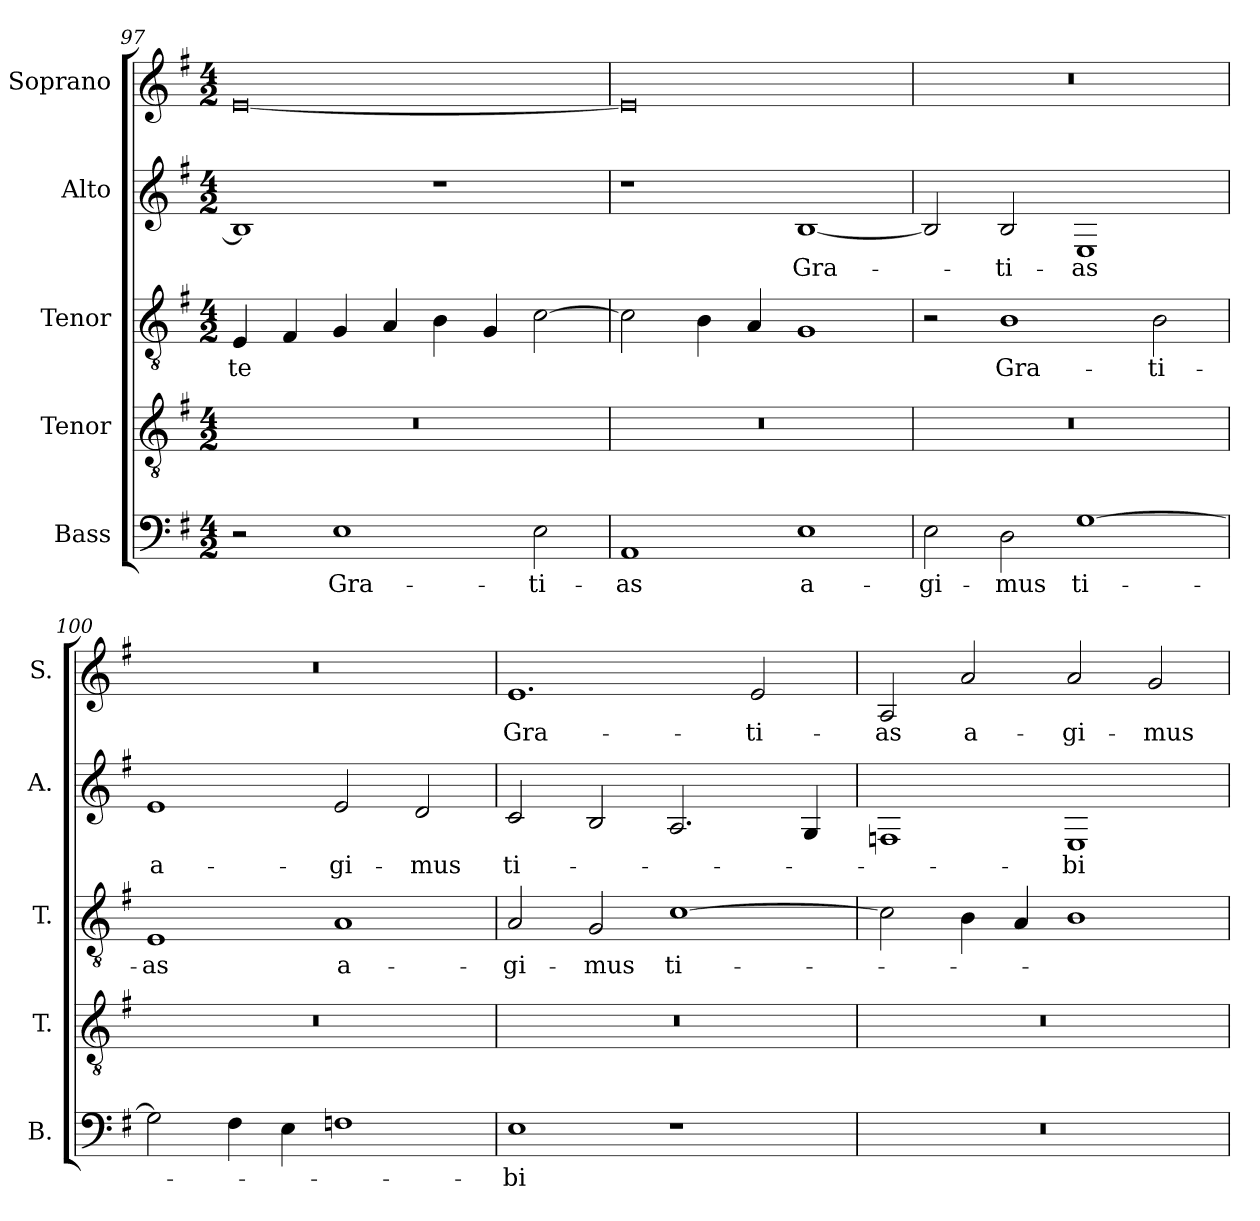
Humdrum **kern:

**kern	**text	**kern	**kern	**text	**kern	**text	**kern	**text
*part5	*part5	*part4	*part3	*part3	*part2	*part2	*part1	*part1
*staff5	*staff5	*staff4	*staff3	*staff3	*staff2	*staff2	*staff1	*staff1
*I"Bass	*	*I"Tenor	*I"Tenor	*	*I"Alto	*	*I"Soprano	*
*I'B.	*	*I'T.	*I'T.	*	*I'A.	*	*I'S.	*
*clefF4	*	*clefGv2	*clefGv2	*	*clefG2	*	*clefG2	*
*	*	*ITrd7c12	*ITrd7c12	*	*	*	*	*
*k[f#]	*	*k[f#]	*k[f#]	*	*k[f#]	*	*k[f#]	*
*G:	*	*G:	*G:	*	*G:	*	*G:	*
*M4/2	*	*M4/2	*M4/2	*	*M4/2	*	*M4/2	*
=97	=97	=97	=97	=97	=97	=97	=97	=97
!	!	!LO:N:vis=1	!	!	!	!	!	!
!	!	!	!	!LO:LY:b:color=#000000	!	!	!	!
2r	.	0r	4EEi/	te	1Bi]	.	[0ei	.
.	.	.	4FF#i/	.	.	.	.	.
!	!LO:LY:b:color=#000000	!	!	!	!	!	!	!
1Ei	Gra-	.	4GGi/	.	.	.	.	.
.	.	.	4AAi/	.	.	.	.	.
.	.	.	4BBi\	.	1r	.	.	.
.	.	.	4GGi/	.	.	.	.	.
!	!LO:LY:b:color=#000000	!	!	!	!	!	!	!
2Ei\	-ti-	.	[2Ci\	.	.	.	.	.
=98	=98	=98	=98	=98	=98	=98	=98	=98
!	!LO:LY:b:color=#000000	!LO:N:vis=1	!	!	!	!	!	!
1AAi	-as	0r	2Ci\]	.	1r	.	0ei]	.
.	.	.	4BBi\	.	.	.	.	.
.	.	.	4AAi/	.	.	.	.	.
!	!LO:LY:b:color=#000000	!	!	!	!	!	!	!
!	!	!	!	!	!	!LO:LY:b:color=#000000	!	!
1Ei	a-	.	1GGi	.	[1Bi	Gra-	.	.
!!LO:PB:g=z
=99	=99	=99	=99	=99	=99	=99	=99	=99
!	!LO:LY:b:color=#000000	!LO:N:vis=1	!	!	!	!	!LO:N:vis=1	!
2Ei\	-gi-	0r	2r	.	2Bi/]	.	0r	.
!	!LO:LY:b:color=#000000	!	!	!	!	!	!	!
!	!	!	!	!LO:LY:b:color=#000000	!	!	!	!
!	!	!	!	!	!	!LO:LY:b:color=#000000	!	!
2Di\	-mus	.	1BBi	Gra-	2Bi/	-ti-	.	.
!	!LO:LY:b:color=#000000	!	!	!	!	!	!	!
!	!	!	!	!	!	!LO:LY:b:color=#000000	!	!
[1Gi	ti-	.	.	.	1Ei	-as	.	.
!	!	!	!	!LO:LY:b:color=#000000	!	!	!	!
.	.	.	2BBi\	-ti-	.	.	.	.
=100	=100	=100	=100	=100	=100	=100	=100	=100
!	!	!LO:N:vis=1	!	!	!	!	!	!
!	!	!	!	!LO:LY:b:color=#000000	!	!	!	!
!	!	!	!	!	!	!LO:LY:b:color=#000000	!LO:N:vis=1	!
2Gi\]	.	0r	1EEi	-as	1ei	a-	0r	.
4F#i\	.	.	.	.	.	.	.	.
4Ei\	.	.	.	.	.	.	.	.
!	!	!	!	!LO:LY:b:color=#000000	!	!	!	!
!	!	!	!	!	!	!LO:LY:b:color=#000000	!	!
1Fni	.	.	1AAi	a-	2ei/	-gi-	.	.
!	!	!	!	!	!	!LO:LY:b:color=#000000	!	!
.	.	.	.	.	2di/	-mus	.	.
=101	=101	=101	=101	=101	=101	=101	=101	=101
!	!LO:LY:b:color=#000000	!LO:N:vis=1	!	!	!	!	!	!
!	!	!	!	!LO:LY:b:color=#000000	!	!	!	!
!	!	!	!	!	!	!LO:LY:b:color=#000000	!	!
!	!	!	!	!	!	!	!	!LO:LY:b:color=#000000
1Ei	-bi	0r	2AAi/	-gi-	2ci/	ti-	1.ei	Gra-
!	!	!	!	!LO:LY:b:color=#000000	!	!	!	!
.	.	.	2GGi/	-mus	2Bi/	.	.	.
!	!	!	!	!LO:LY:b:color=#000000	!	!	!	!
1r	.	.	[1Ci	ti-	2.Ai/	.	.	.
!	!	!	!	!	!	!	!	!LO:LY:b:color=#000000
.	.	.	.	.	.	.	2ei/	-ti-
.	.	.	.	.	4Gi/	.	.	.
=102	=102	=102	=102	=102	=102	=102	=102	=102
!LO:N:vis=1	!	!LO:N:vis=1	!	!	!	!	!	!
!	!	!	!	!	!	!	!	!LO:LY:b:color=#000000
0r	.	0r	2Ci\]	.	1Fni	.	2Ai/	-as
!	!	!	!	!	!	!	!	!LO:LY:b:color=#000000
.	.	.	4BBi\	.	.	.	2ai/	a-
.	.	.	4AAi/	.	.	.	.	.
!	!	!	!	!	!	!LO:LY:b:color=#000000	!	!
!	!	!	!	!	!	!	!	!LO:LY:b:color=#000000
.	.	.	1BBi	.	1Ei	-bi	2ai/	-gi-
!	!	!	!	!	!	!	!	!LO:LY:b:color=#000000
.	.	.	.	.	.	.	2gi/	-mus
=	=	=	=	=	=	=	=	=
*-	*-	*-	*-	*-	*-	*-	*-	*-
